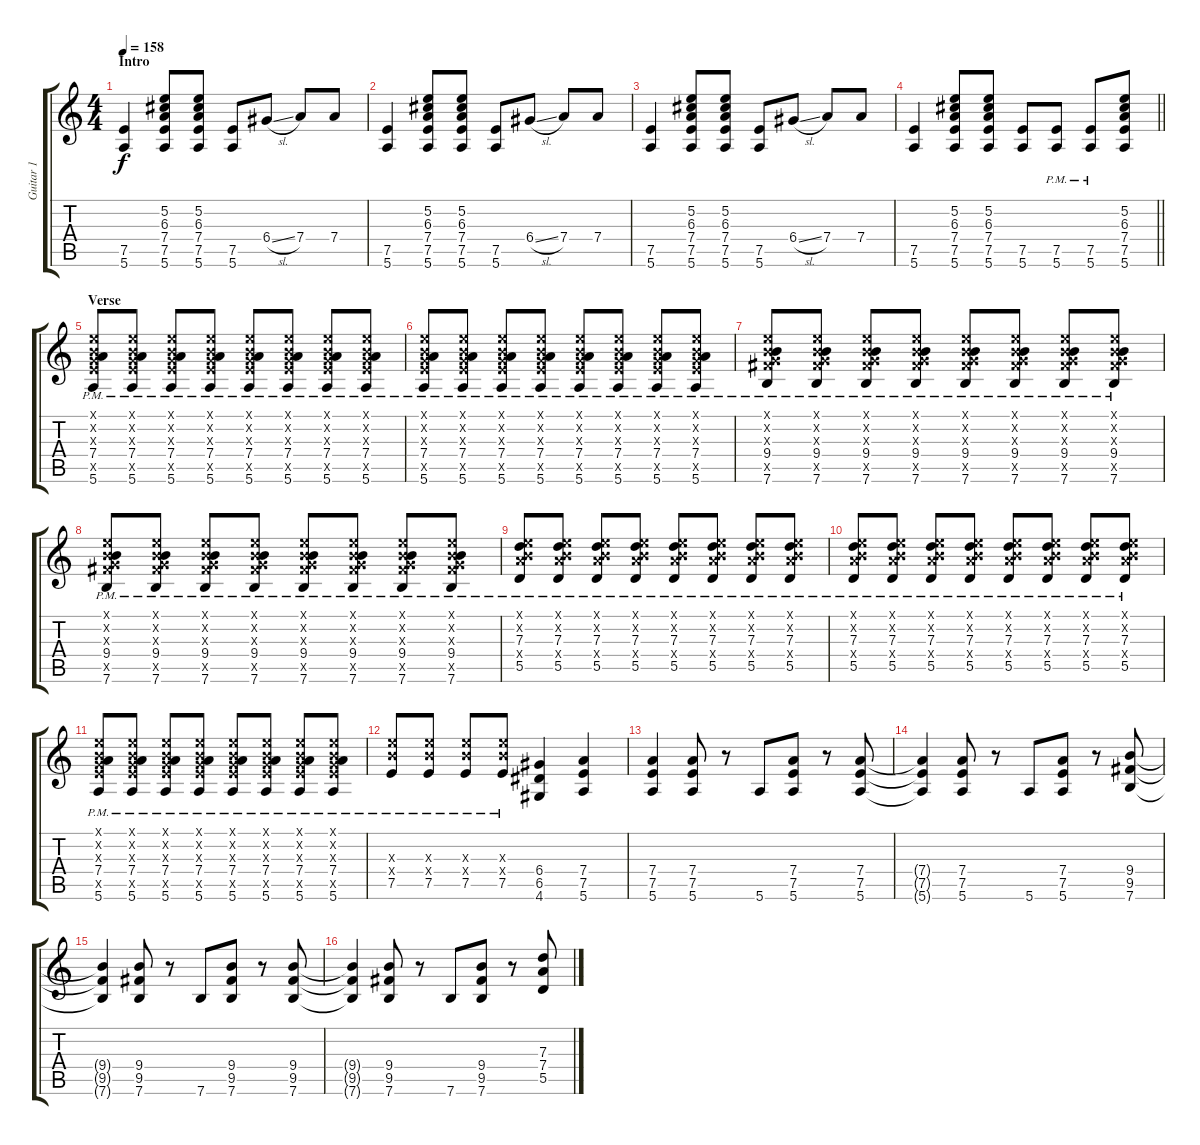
\track ("Guitar 1" "Guitar 1") {instrument distortionguitar}
\staff {score tabs}
\tuning (E4 B3 G3 D3 A2 E2) {hide}
\ts (4 4)
\section ("" "Intro")
\tempo 158
\clef g2
\ks c
(7.5 5.6).4{dy f volume 16 instrument distortionguitar} (5.2 6.3 7.4 7.5 5.6).8 (5.2 6.3 7.4 7.5 5.6).8 (7.5 5.6).8 6.4{sl}.8 7.4.8 7.4.8 |
(7.5 5.6).4 (5.2 6.3 7.4 7.5 5.6).8 (5.2 6.3 7.4 7.5 5.6).8 (7.5 5.6).8 6.4{sl}.8 7.4.8 7.4.8 |
(7.5 5.6).4 (5.2 6.3 7.4 7.5 5.6).8 (5.2 6.3 7.4 7.5 5.6).8 (7.5 5.6).8 6.4{sl}.8 7.4.8 7.4.8 |
\barLineRight lightlight
(7.5 5.6).4 (5.2 6.3 7.4 7.5 5.6).8 (5.2 6.3 7.4 7.5 5.6).8 (7.5 5.6).8 (7.5{pm} 5.6{pm}).8 (7.5{pm} 5.6{pm}).8 (5.2 6.3 7.4 7.5 5.6).8 |
\section ("" "Verse")
(0.1{x} 0.2{x} 0.3{x} 7.4{pm} 7.5{pm x} 5.6{pm}).8 (0.1{x} 0.2{x} 0.3{x} 7.4{pm} 7.5{pm x} 5.6{pm}).8 (0.1{x} 0.2{x} 0.3{x} 7.4{pm} 7.5{pm x} 5.6{pm}).8 (0.1{x} 0.2{x} 0.3{x} 7.4{pm} 7.5{pm x} 5.6{pm}).8 (0.1{x} 0.2{x} 0.3{x} 7.4{pm} 7.5{pm x} 5.6{pm}).8 (0.1{x} 0.2{x} 0.3{x} 7.4{pm} 7.5{pm x} 5.6{pm}).8 (0.1{x} 0.2{x} 0.3{x} 7.4{pm} 7.5{pm x} 5.6{pm}).8 (0.1{x} 0.2{x} 0.3{x} 7.4{pm} 7.5{pm x} 5.6{pm}).8 |
(0.1{x} 0.2{x} 0.3{x} 7.4{pm} 7.5{pm x} 5.6{pm}).8 (0.1{x} 0.2{x} 0.3{x} 7.4{pm} 7.5{pm x} 5.6{pm}).8 (0.1{x} 0.2{x} 0.3{x} 7.4{pm} 7.5{pm x} 5.6{pm}).8 (0.1{x} 0.2{x} 0.3{x} 7.4{pm} 7.5{pm x} 5.6{pm}).8 (0.1{x} 0.2{x} 0.3{x} 7.4{pm} 7.5{pm x} 5.6{pm}).8 (0.1{x} 0.2{x} 0.3{x} 7.4{pm} 7.5{pm x} 5.6{pm}).8 (0.1{x} 0.2{x} 0.3{x} 7.4{pm} 7.5{pm x} 5.6{pm}).8 (0.1{x} 0.2{x} 0.3{x} 7.4{pm} 7.5{pm x} 5.6{pm}).8 |
(0.1{x} 0.2{x} 0.3{x} 9.4{pm} 9.5{pm x} 7.6{pm}).8 (0.1{x} 0.2{x} 0.3{x} 9.4{pm} 9.5{pm x} 7.6{pm}).8 (0.1{x} 0.2{x} 0.3{x} 9.4{pm} 9.5{pm x} 7.6{pm}).8 (0.1{x} 0.2{x} 0.3{x} 9.4{pm} 9.5{pm x} 7.6{pm}).8 (0.1{x} 0.2{x} 0.3{x} 9.4{pm} 9.5{pm x} 7.6{pm}).8 (0.1{x} 0.2{x} 0.3{x} 9.4{pm} 9.5{pm x} 7.6{pm}).8 (0.1{x} 0.2{x} 0.3{x} 9.4{pm} 9.5{pm x} 7.6{pm}).8 (0.1{x} 0.2{x} 0.3{x} 9.4{pm} 9.5{pm x} 7.6{pm}).8 |
(0.1{x} 0.2{x} 0.3{x} 9.4{pm} 9.5{pm x} 7.6{pm}).8 (0.1{x} 0.2{x} 0.3{x} 9.4{pm} 9.5{pm x} 7.6{pm}).8 (0.1{x} 0.2{x} 0.3{x} 9.4{pm} 9.5{pm x} 7.6{pm}).8 (0.1{x} 0.2{x} 0.3{x} 9.4{pm} 9.5{pm x} 7.6{pm}).8 (0.1{x} 0.2{x} 0.3{x} 9.4{pm} 9.5{pm x} 7.6{pm}).8 (0.1{x} 0.2{x} 0.3{x} 9.4{pm} 9.5{pm x} 7.6{pm}).8 (0.1{x} 0.2{x} 0.3{x} 9.4{pm} 9.5{pm x} 7.6{pm}).8 (0.1{x} 0.2{x} 0.3{x} 9.4{pm} 9.5{pm x} 7.6{pm}).8 |
(0.1{x} 0.2{x} 7.3{pm} 7.4{pm x} 5.5{pm}).8 (0.1{x} 0.2{x} 7.3{pm} 7.4{pm x} 5.5{pm}).8 (0.1{x} 0.2{x} 7.3{pm} 7.4{pm x} 5.5{pm}).8 (0.1{x} 0.2{x} 7.3{pm} 7.4{pm x} 5.5{pm}).8 (0.1{x} 0.2{x} 7.3{pm} 7.4{pm x} 5.5{pm}).8 (0.1{x} 0.2{x} 7.3{pm} 7.4{pm x} 5.5{pm}).8 (0.1{x} 0.2{x} 7.3{pm} 7.4{pm x} 5.5{pm}).8 (0.1{x} 0.2{x} 7.3{pm} 7.4{pm x} 5.5{pm}).8 |
(0.1{x} 0.2{x} 7.3{pm} 7.4{pm x} 5.5{pm}).8 (0.1{x} 0.2{x} 7.3{pm} 7.4{pm x} 5.5{pm}).8 (0.1{x} 0.2{x} 7.3{pm} 7.4{pm x} 5.5{pm}).8 (0.1{x} 0.2{x} 7.3{pm} 7.4{pm x} 5.5{pm}).8 (0.1{x} 0.2{x} 7.3{pm} 7.4{pm x} 5.5{pm}).8 (0.1{x} 0.2{x} 7.3{pm} 7.4{pm x} 5.5{pm}).8 (0.1{x} 0.2{x} 7.3{pm} 7.4{pm x} 5.5{pm}).8 (0.1{x} 0.2{x} 7.3{pm} 7.4{pm x} 5.5{pm}).8 |
(0.1{x} 0.2{x} 0.3{x} 7.4{pm} 7.5{pm x} 5.6{pm}).8 (0.1{x} 0.2{x} 0.3{x} 7.4{pm} 7.5{pm x} 5.6{pm}).8 (0.1{x} 0.2{x} 0.3{x} 7.4{pm} 7.5{pm x} 5.6{pm}).8 (0.1{x} 0.2{x} 0.3{x} 7.4{pm} 7.5{pm x} 5.6{pm}).8 (0.1{x} 0.2{x} 0.3{x} 7.4{pm} 7.5{pm x} 5.6{pm}).8 (0.1{x} 0.2{x} 0.3{x} 7.4{pm} 7.5{pm x} 5.6{pm}).8 (0.1{x} 0.2{x} 0.3{x} 7.4{pm} 7.5{pm x} 5.6{pm}).8 (0.1{x} 0.2{x} 0.3{x} 7.4{pm} 7.5{pm x} 5.6{pm}).8 |
(9.3{pm x} 9.4{pm x} 7.5{pm}).8 (9.3{pm x} 9.4{pm x} 7.5{pm}).8 (9.3{pm x} 9.4{pm x} 7.5{pm}).8 (9.3{pm x} 9.4{pm x} 7.5{pm}).8 (6.4 6.5 4.6).4 (7.4 7.5 5.6).4 |
(7.4 7.5 5.6).4 (7.4 7.5 5.6).8 r.8 5.6.8 (7.4 7.5 5.6).8 r.8 (7.4 7.5 5.6).8 |
(7.4{t} 7.5{t} 5.6{t}).4 (7.4 7.5 5.6).8 r.8 5.6.8 (7.4 7.5 5.6).8 r.8 (9.4 9.5 7.6).8 |
(9.4{t} 9.5{t} 7.6{t}).4 (9.4 9.5 7.6).8 r.8 7.6.8 (9.4 9.5 7.6).8 r.8 (9.4 9.5 7.6).8 |
(9.4{t} 9.5{t} 7.6{t}).4 (9.4 9.5 7.6).8 r.8 7.6.8 (9.4 9.5 7.6).8 r.8 (7.3 7.4 5.5).8
